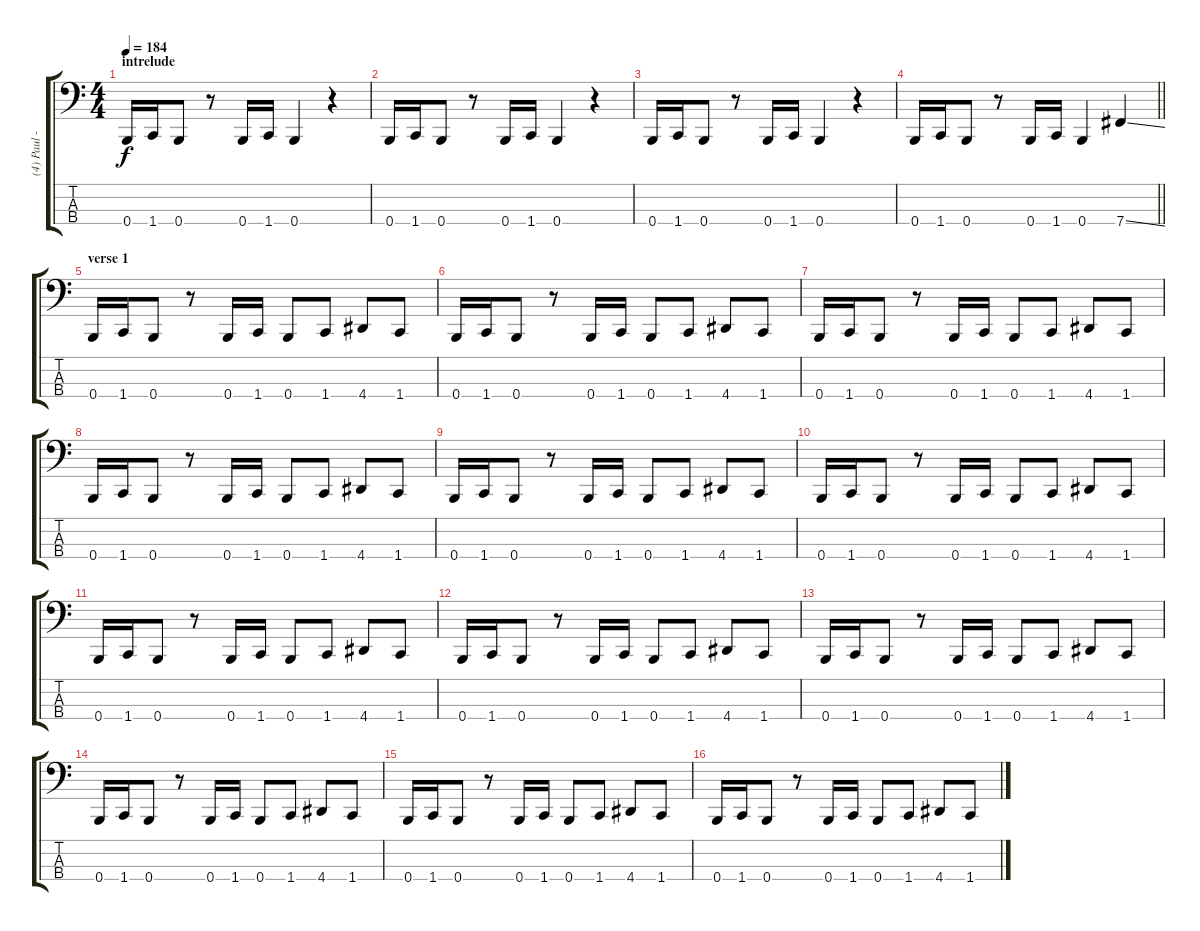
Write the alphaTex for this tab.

\track ("(4) Paul - bass" "(4) Paul -") {instrument electricbasspick}
\staff {score tabs}
\tuning (E2 B1 Gb1 B0) {hide}
\ts (4 4)
\section ("" "intrelude")
\tempo 184
\clef f4
\ks c
0.4.16{dy f} 1.4.16 0.4.8 r.8 0.4.16 1.4.16 0.4.4 r.4 |
0.4.16 1.4.16 0.4.8 r.8 0.4.16 1.4.16 0.4.4 r.4 |
0.4.16 1.4.16 0.4.8 r.8 0.4.16 1.4.16 0.4.4 r.4 |
\barLineRight lightlight
0.4.16 1.4.16 0.4.8 r.8 0.4.16 1.4.16 0.4.4 7.4{ss}.4 |
\section ("" "verse 1")
0.4.16 1.4.16 0.4.8 r.8 0.4.16 1.4.16 0.4.8 1.4.8 4.4.8 1.4.8 |
0.4.16 1.4.16 0.4.8 r.8 0.4.16 1.4.16 0.4.8 1.4.8 4.4.8 1.4.8 |
0.4.16 1.4.16 0.4.8 r.8 0.4.16 1.4.16 0.4.8 1.4.8 4.4.8 1.4.8 |
0.4.16 1.4.16 0.4.8 r.8 0.4.16 1.4.16 0.4.8 1.4.8 4.4.8 1.4.8 |
0.4.16 1.4.16 0.4.8 r.8 0.4.16 1.4.16 0.4.8 1.4.8 4.4.8 1.4.8 |
0.4.16 1.4.16 0.4.8 r.8 0.4.16 1.4.16 0.4.8 1.4.8 4.4.8 1.4.8 |
0.4.16 1.4.16 0.4.8 r.8 0.4.16 1.4.16 0.4.8 1.4.8 4.4.8 1.4.8 |
0.4.16 1.4.16 0.4.8 r.8 0.4.16 1.4.16 0.4.8 1.4.8 4.4.8 1.4.8 |
0.4.16 1.4.16 0.4.8 r.8 0.4.16 1.4.16 0.4.8 1.4.8 4.4.8 1.4.8 |
0.4.16 1.4.16 0.4.8 r.8 0.4.16 1.4.16 0.4.8 1.4.8 4.4.8 1.4.8 |
0.4.16 1.4.16 0.4.8 r.8 0.4.16 1.4.16 0.4.8 1.4.8 4.4.8 1.4.8 |
0.4.16 1.4.16 0.4.8 r.8 0.4.16 1.4.16 0.4.8 1.4.8 4.4.8 1.4.8
